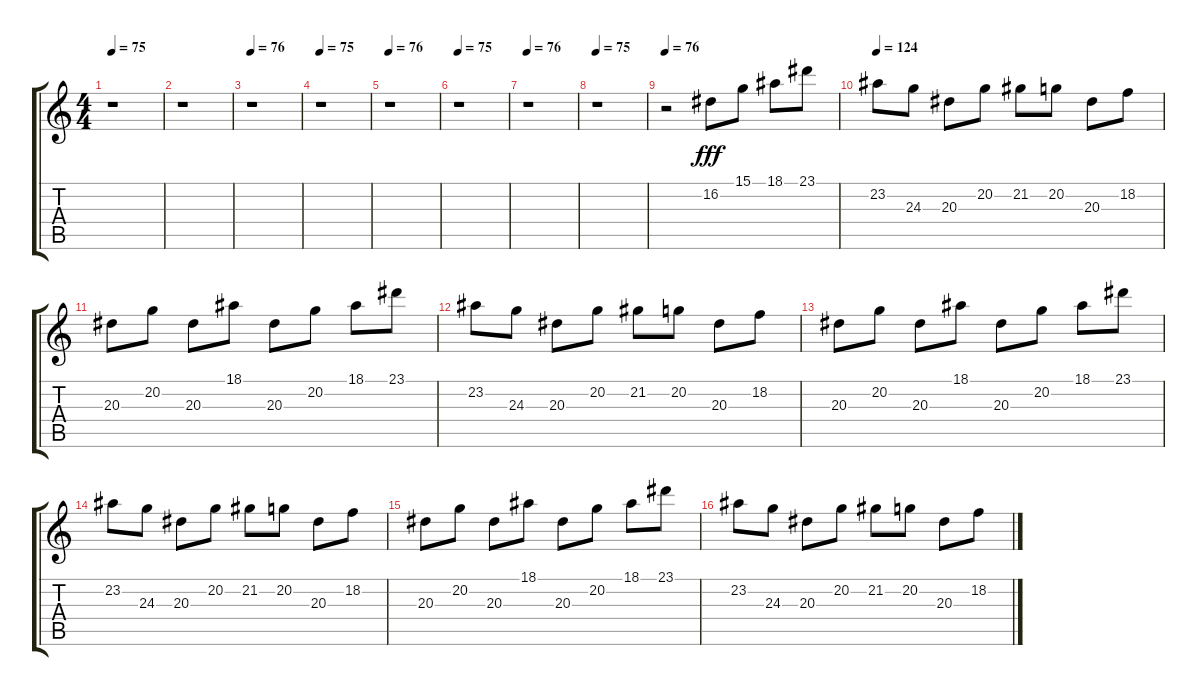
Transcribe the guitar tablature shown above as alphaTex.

\track "" {instrument lead1square}
\staff {score tabs}
\tuning (E4 B3 G3 D3 A2 E2) {hide}
\ts (4 4)
\tempo 75
\clef g2
\ks c
r.1{dy fff instrument lead1square} |
r.1 |
\tempo 76
r.1 |
\tempo 75
r.1 |
\tempo 76
r.1 |
\tempo 75
r.1 |
\tempo 76
r.1 |
\tempo 75
r.1 |
\tempo 76
r.2 16.2.8{volume 4} 15.1.8 18.1.8{volume 5} 23.1.8 |
\tempo 124
23.2.8{volume 6} 24.3.8 20.3.8{volume 6} 20.2.8 21.2.8{volume 7} 20.2.8 20.3.8{volume 8} 18.2.8 |
20.3.8{volume 8} 20.2.8 20.3.8{volume 9} 18.1.8 20.3.8{volume 9} 20.2.8 18.1.8{volume 9} 23.1.8 |
23.2.8{volume 8} 24.3.8 20.3.8{volume 8} 20.2.8 21.2.8{volume 7} 20.2.8 20.3.8{volume 6} 18.2.8 |
20.3.8{volume 6} 20.2.8 20.3.8{volume 5} 18.1.8 20.3.8{volume 4} 20.2.8 18.1.8{volume 5} 23.1.8 |
23.2.8{volume 6} 24.3.8 20.3.8{volume 6} 20.2.8 21.2.8{volume 7} 20.2.8 20.3.8{volume 8} 18.2.8 |
20.3.8{volume 8} 20.2.8 20.3.8{volume 9} 18.1.8 20.3.8{volume 9} 20.2.8 18.1.8{volume 9} 23.1.8 |
23.2.8{volume 8} 24.3.8 20.3.8{volume 8} 20.2.8 21.2.8{volume 7} 20.2.8 20.3.8{volume 6} 18.2.8
